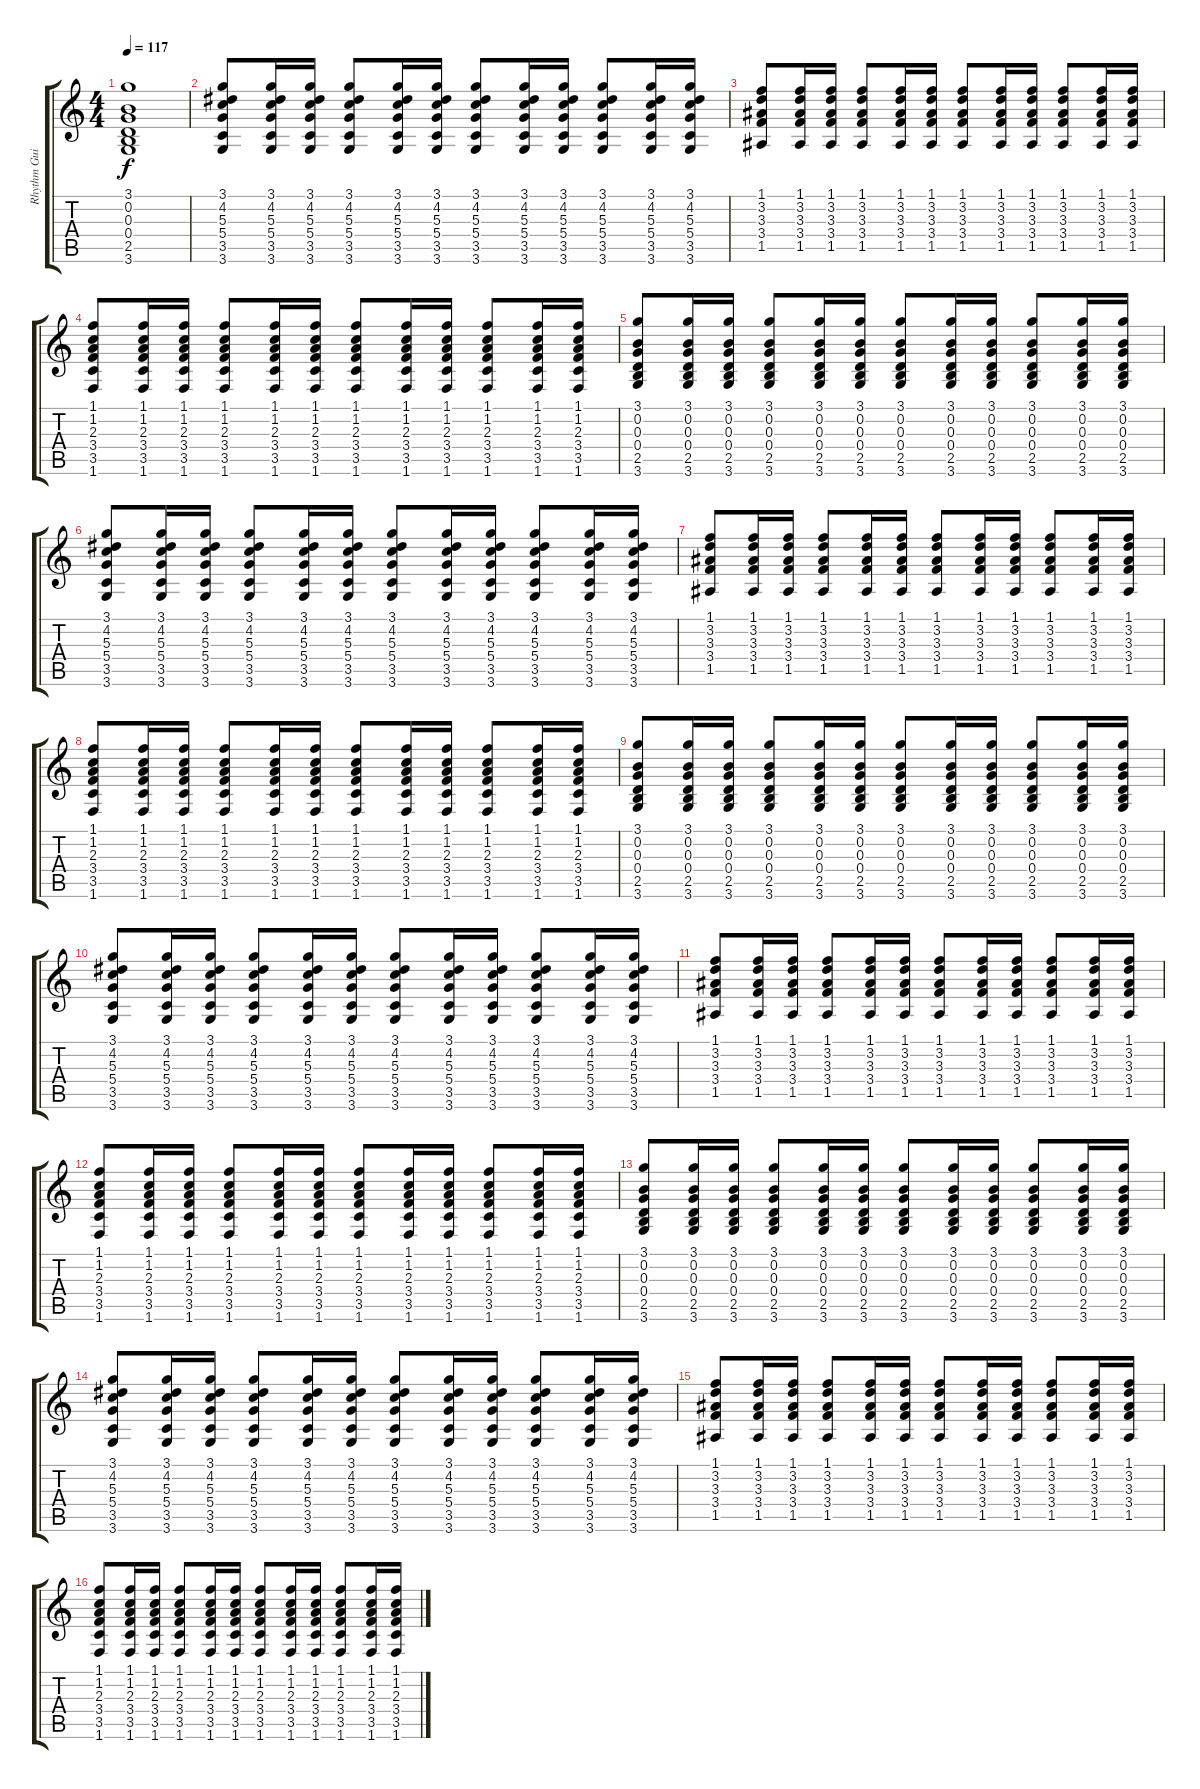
\track ("Rhythm Guitar (Acoustic)" "Rhythm Gui") {instrument acousticguitarsteel}
\staff {score tabs}
\tuning (E4 B3 G3 D3 A2 E2) {hide}
\ts (4 4)
\tempo 117
\clef g2
\ks c
(3.1 0.2 0.3 0.4 2.5 3.6).1{dy f} |
(3.1 4.2 5.3 5.4 3.5 3.6).8 (3.1 4.2 5.3 5.4 3.5 3.6).16 (3.1 4.2 5.3 5.4 3.5 3.6).16 (3.1 4.2 5.3 5.4 3.5 3.6).8 (3.1 4.2 5.3 5.4 3.5 3.6).16 (3.1 4.2 5.3 5.4 3.5 3.6).16 (3.1 4.2 5.3 5.4 3.5 3.6).8 (3.1 4.2 5.3 5.4 3.5 3.6).16 (3.1 4.2 5.3 5.4 3.5 3.6).16 (3.1 4.2 5.3 5.4 3.5 3.6).8 (3.1 4.2 5.3 5.4 3.5 3.6).16 (3.1 4.2 5.3 5.4 3.5 3.6).16 |
(1.1 3.2 3.3 3.4 1.5).8 (1.1 3.2 3.3 3.4 1.5).16 (1.1 3.2 3.3 3.4 1.5).16 (1.1 3.2 3.3 3.4 1.5).8 (1.1 3.2 3.3 3.4 1.5).16 (1.1 3.2 3.3 3.4 1.5).16 (1.1 3.2 3.3 3.4 1.5).8 (1.1 3.2 3.3 3.4 1.5).16 (1.1 3.2 3.3 3.4 1.5).16 (1.1 3.2 3.3 3.4 1.5).8 (1.1 3.2 3.3 3.4 1.5).16 (1.1 3.2 3.3 3.4 1.5).16 |
(1.1 1.2 2.3 3.4 3.5 1.6).8 (1.1 1.2 2.3 3.4 3.5 1.6).16 (1.1 1.2 2.3 3.4 3.5 1.6).16 (1.1 1.2 2.3 3.4 3.5 1.6).8 (1.1 1.2 2.3 3.4 3.5 1.6).16 (1.1 1.2 2.3 3.4 3.5 1.6).16 (1.1 1.2 2.3 3.4 3.5 1.6).8 (1.1 1.2 2.3 3.4 3.5 1.6).16 (1.1 1.2 2.3 3.4 3.5 1.6).16 (1.1 1.2 2.3 3.4 3.5 1.6).8 (1.1 1.2 2.3 3.4 3.5 1.6).16 (1.1 1.2 2.3 3.4 3.5 1.6).16 |
(3.1 0.2 0.3 0.4 2.5 3.6).8 (3.1 0.2 0.3 0.4 2.5 3.6).16 (3.1 0.2 0.3 0.4 2.5 3.6).16 (3.1 0.2 0.3 0.4 2.5 3.6).8 (3.1 0.2 0.3 0.4 2.5 3.6).16 (3.1 0.2 0.3 0.4 2.5 3.6).16 (3.1 0.2 0.3 0.4 2.5 3.6).8 (3.1 0.2 0.3 0.4 2.5 3.6).16 (3.1 0.2 0.3 0.4 2.5 3.6).16 (3.1 0.2 0.3 0.4 2.5 3.6).8 (3.1 0.2 0.3 0.4 2.5 3.6).16 (3.1 0.2 0.3 0.4 2.5 3.6).16 |
(3.1 4.2 5.3 5.4 3.5 3.6).8 (3.1 4.2 5.3 5.4 3.5 3.6).16 (3.1 4.2 5.3 5.4 3.5 3.6).16 (3.1 4.2 5.3 5.4 3.5 3.6).8 (3.1 4.2 5.3 5.4 3.5 3.6).16 (3.1 4.2 5.3 5.4 3.5 3.6).16 (3.1 4.2 5.3 5.4 3.5 3.6).8 (3.1 4.2 5.3 5.4 3.5 3.6).16 (3.1 4.2 5.3 5.4 3.5 3.6).16 (3.1 4.2 5.3 5.4 3.5 3.6).8 (3.1 4.2 5.3 5.4 3.5 3.6).16 (3.1 4.2 5.3 5.4 3.5 3.6).16 |
(1.1 3.2 3.3 3.4 1.5).8 (1.1 3.2 3.3 3.4 1.5).16 (1.1 3.2 3.3 3.4 1.5).16 (1.1 3.2 3.3 3.4 1.5).8 (1.1 3.2 3.3 3.4 1.5).16 (1.1 3.2 3.3 3.4 1.5).16 (1.1 3.2 3.3 3.4 1.5).8 (1.1 3.2 3.3 3.4 1.5).16 (1.1 3.2 3.3 3.4 1.5).16 (1.1 3.2 3.3 3.4 1.5).8 (1.1 3.2 3.3 3.4 1.5).16 (1.1 3.2 3.3 3.4 1.5).16 |
(1.1 1.2 2.3 3.4 3.5 1.6).8 (1.1 1.2 2.3 3.4 3.5 1.6).16 (1.1 1.2 2.3 3.4 3.5 1.6).16 (1.1 1.2 2.3 3.4 3.5 1.6).8 (1.1 1.2 2.3 3.4 3.5 1.6).16 (1.1 1.2 2.3 3.4 3.5 1.6).16 (1.1 1.2 2.3 3.4 3.5 1.6).8 (1.1 1.2 2.3 3.4 3.5 1.6).16 (1.1 1.2 2.3 3.4 3.5 1.6).16 (1.1 1.2 2.3 3.4 3.5 1.6).8 (1.1 1.2 2.3 3.4 3.5 1.6).16 (1.1 1.2 2.3 3.4 3.5 1.6).16 |
(3.1 0.2 0.3 0.4 2.5 3.6).8 (3.1 0.2 0.3 0.4 2.5 3.6).16 (3.1 0.2 0.3 0.4 2.5 3.6).16 (3.1 0.2 0.3 0.4 2.5 3.6).8 (3.1 0.2 0.3 0.4 2.5 3.6).16 (3.1 0.2 0.3 0.4 2.5 3.6).16 (3.1 0.2 0.3 0.4 2.5 3.6).8 (3.1 0.2 0.3 0.4 2.5 3.6).16 (3.1 0.2 0.3 0.4 2.5 3.6).16 (3.1 0.2 0.3 0.4 2.5 3.6).8 (3.1 0.2 0.3 0.4 2.5 3.6).16 (3.1 0.2 0.3 0.4 2.5 3.6).16 |
(3.1 4.2 5.3 5.4 3.5 3.6).8 (3.1 4.2 5.3 5.4 3.5 3.6).16 (3.1 4.2 5.3 5.4 3.5 3.6).16 (3.1 4.2 5.3 5.4 3.5 3.6).8 (3.1 4.2 5.3 5.4 3.5 3.6).16 (3.1 4.2 5.3 5.4 3.5 3.6).16 (3.1 4.2 5.3 5.4 3.5 3.6).8 (3.1 4.2 5.3 5.4 3.5 3.6).16 (3.1 4.2 5.3 5.4 3.5 3.6).16 (3.1 4.2 5.3 5.4 3.5 3.6).8 (3.1 4.2 5.3 5.4 3.5 3.6).16 (3.1 4.2 5.3 5.4 3.5 3.6).16 |
(1.1 3.2 3.3 3.4 1.5).8 (1.1 3.2 3.3 3.4 1.5).16 (1.1 3.2 3.3 3.4 1.5).16 (1.1 3.2 3.3 3.4 1.5).8 (1.1 3.2 3.3 3.4 1.5).16 (1.1 3.2 3.3 3.4 1.5).16 (1.1 3.2 3.3 3.4 1.5).8 (1.1 3.2 3.3 3.4 1.5).16 (1.1 3.2 3.3 3.4 1.5).16 (1.1 3.2 3.3 3.4 1.5).8 (1.1 3.2 3.3 3.4 1.5).16 (1.1 3.2 3.3 3.4 1.5).16 |
(1.1 1.2 2.3 3.4 3.5 1.6).8 (1.1 1.2 2.3 3.4 3.5 1.6).16 (1.1 1.2 2.3 3.4 3.5 1.6).16 (1.1 1.2 2.3 3.4 3.5 1.6).8 (1.1 1.2 2.3 3.4 3.5 1.6).16 (1.1 1.2 2.3 3.4 3.5 1.6).16 (1.1 1.2 2.3 3.4 3.5 1.6).8 (1.1 1.2 2.3 3.4 3.5 1.6).16 (1.1 1.2 2.3 3.4 3.5 1.6).16 (1.1 1.2 2.3 3.4 3.5 1.6).8 (1.1 1.2 2.3 3.4 3.5 1.6).16 (1.1 1.2 2.3 3.4 3.5 1.6).16 |
(3.1 0.2 0.3 0.4 2.5 3.6).8 (3.1 0.2 0.3 0.4 2.5 3.6).16 (3.1 0.2 0.3 0.4 2.5 3.6).16 (3.1 0.2 0.3 0.4 2.5 3.6).8 (3.1 0.2 0.3 0.4 2.5 3.6).16 (3.1 0.2 0.3 0.4 2.5 3.6).16 (3.1 0.2 0.3 0.4 2.5 3.6).8 (3.1 0.2 0.3 0.4 2.5 3.6).16 (3.1 0.2 0.3 0.4 2.5 3.6).16 (3.1 0.2 0.3 0.4 2.5 3.6).8 (3.1 0.2 0.3 0.4 2.5 3.6).16 (3.1 0.2 0.3 0.4 2.5 3.6).16 |
(3.1 4.2 5.3 5.4 3.5 3.6).8 (3.1 4.2 5.3 5.4 3.5 3.6).16 (3.1 4.2 5.3 5.4 3.5 3.6).16 (3.1 4.2 5.3 5.4 3.5 3.6).8 (3.1 4.2 5.3 5.4 3.5 3.6).16 (3.1 4.2 5.3 5.4 3.5 3.6).16 (3.1 4.2 5.3 5.4 3.5 3.6).8 (3.1 4.2 5.3 5.4 3.5 3.6).16 (3.1 4.2 5.3 5.4 3.5 3.6).16 (3.1 4.2 5.3 5.4 3.5 3.6).8 (3.1 4.2 5.3 5.4 3.5 3.6).16 (3.1 4.2 5.3 5.4 3.5 3.6).16 |
(1.1 3.2 3.3 3.4 1.5).8 (1.1 3.2 3.3 3.4 1.5).16 (1.1 3.2 3.3 3.4 1.5).16 (1.1 3.2 3.3 3.4 1.5).8 (1.1 3.2 3.3 3.4 1.5).16 (1.1 3.2 3.3 3.4 1.5).16 (1.1 3.2 3.3 3.4 1.5).8 (1.1 3.2 3.3 3.4 1.5).16 (1.1 3.2 3.3 3.4 1.5).16 (1.1 3.2 3.3 3.4 1.5).8 (1.1 3.2 3.3 3.4 1.5).16 (1.1 3.2 3.3 3.4 1.5).16 |
(1.1 1.2 2.3 3.4 3.5 1.6).8 (1.1 1.2 2.3 3.4 3.5 1.6).16 (1.1 1.2 2.3 3.4 3.5 1.6).16 (1.1 1.2 2.3 3.4 3.5 1.6).8 (1.1 1.2 2.3 3.4 3.5 1.6).16 (1.1 1.2 2.3 3.4 3.5 1.6).16 (1.1 1.2 2.3 3.4 3.5 1.6).8 (1.1 1.2 2.3 3.4 3.5 1.6).16 (1.1 1.2 2.3 3.4 3.5 1.6).16 (1.1 1.2 2.3 3.4 3.5 1.6).8 (1.1 1.2 2.3 3.4 3.5 1.6).16 (1.1 1.2 2.3 3.4 3.5 1.6).16
